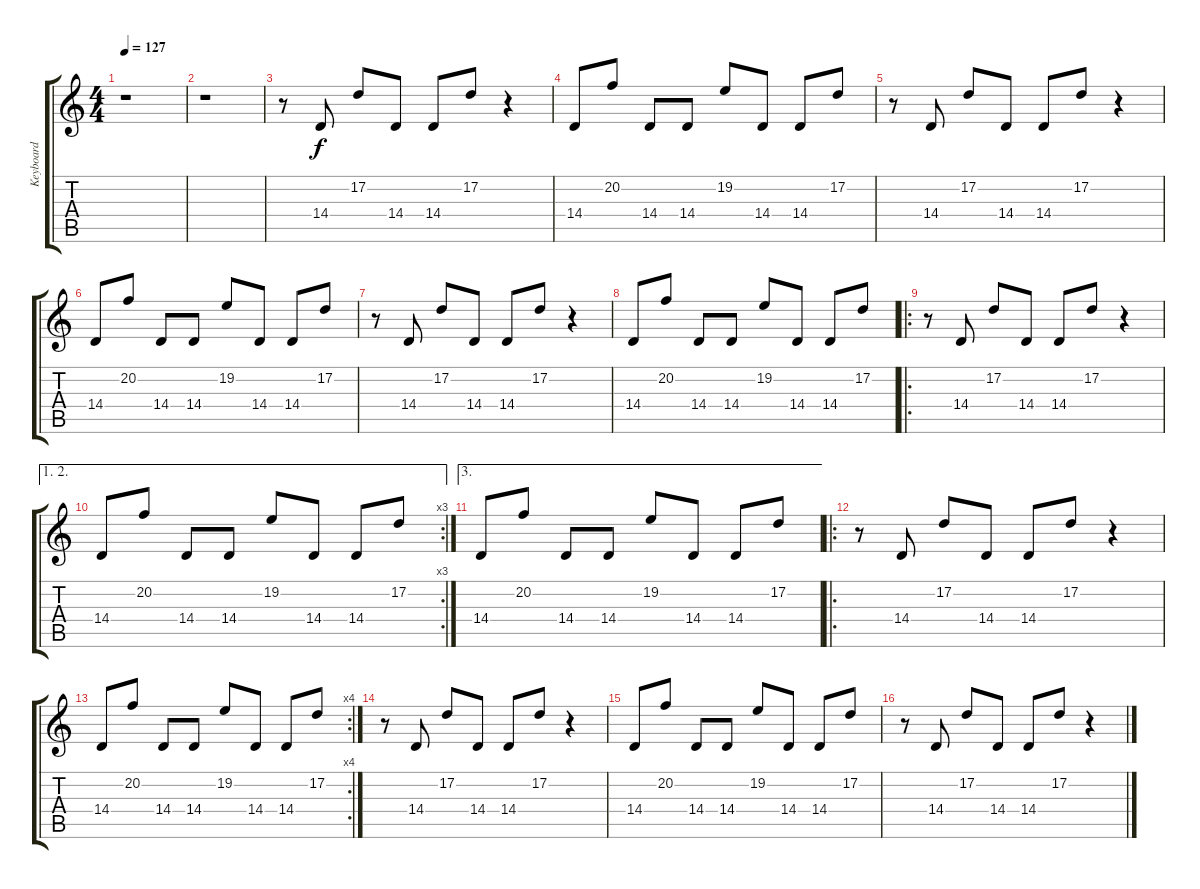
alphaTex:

\track ("Keyboard" "Keyboard") {instrument recorder}
\staff {score tabs}
\tuning (D4 A3 F3 C3 G2 D2) {hide}
\ts (4 4)
\tempo 127
\clef g2
\ks c
r.1{dy f instrument recorder} |
r.1 |
r.8 14.4.8 17.2.8 14.4.8 14.4.8 17.2.8 r.4 |
14.4.8 20.2.8 14.4.8 14.4.8 19.2.8 14.4.8 14.4.8 17.2.8 |
r.8 14.4.8 17.2.8 14.4.8 14.4.8 17.2.8 r.4 |
14.4.8 20.2.8 14.4.8 14.4.8 19.2.8 14.4.8 14.4.8 17.2.8 |
r.8 14.4.8 17.2.8 14.4.8 14.4.8 17.2.8 r.4 |
14.4.8 20.2.8 14.4.8 14.4.8 19.2.8 14.4.8 14.4.8 17.2.8 |
\ro
r.8 14.4.8 17.2.8 14.4.8 14.4.8 17.2.8 r.4 |
\ae (1 2)
\rc 3
14.4.8 20.2.8 14.4.8 14.4.8 19.2.8 14.4.8 14.4.8 17.2.8 |
\ae 3
14.4.8 20.2.8 14.4.8 14.4.8 19.2.8 14.4.8 14.4.8 17.2.8 |
\ro
r.8 14.4.8 17.2.8 14.4.8 14.4.8 17.2.8 r.4 |
\rc 4
14.4.8 20.2.8 14.4.8 14.4.8 19.2.8 14.4.8 14.4.8 17.2.8 |
r.8 14.4.8 17.2.8 14.4.8 14.4.8 17.2.8 r.4 |
14.4.8 20.2.8 14.4.8 14.4.8 19.2.8 14.4.8 14.4.8 17.2.8 |
r.8 14.4.8 17.2.8 14.4.8 14.4.8 17.2.8 r.4
